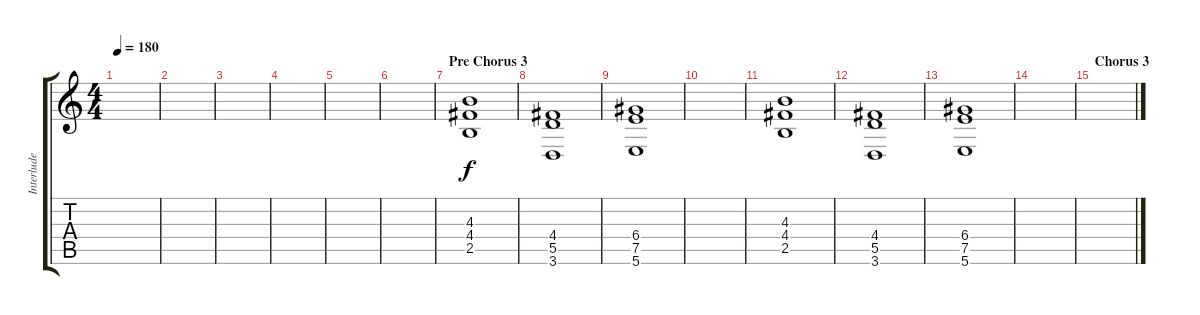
\track ("Interlude guitar" "Interlude ") {instrument electricguitarclean}
\staff {score tabs}
\tuning (E4 B3 G3 D3 A2 B1) {hide}
\ts (4 4)
\tempo 180
\clef g2
\ks c
|
|
|
|
|
|
\section ("" "Pre Chorus 3")
(4.3 4.4 2.5).1 |
(4.4 5.5 3.6).1 |
(6.4 7.5 5.6).1 |
|
(4.3 4.4 2.5).1 |
(4.4 5.5 3.6).1 |
(6.4 7.5 5.6).1 |
|
\section ("" "Chorus 3")
